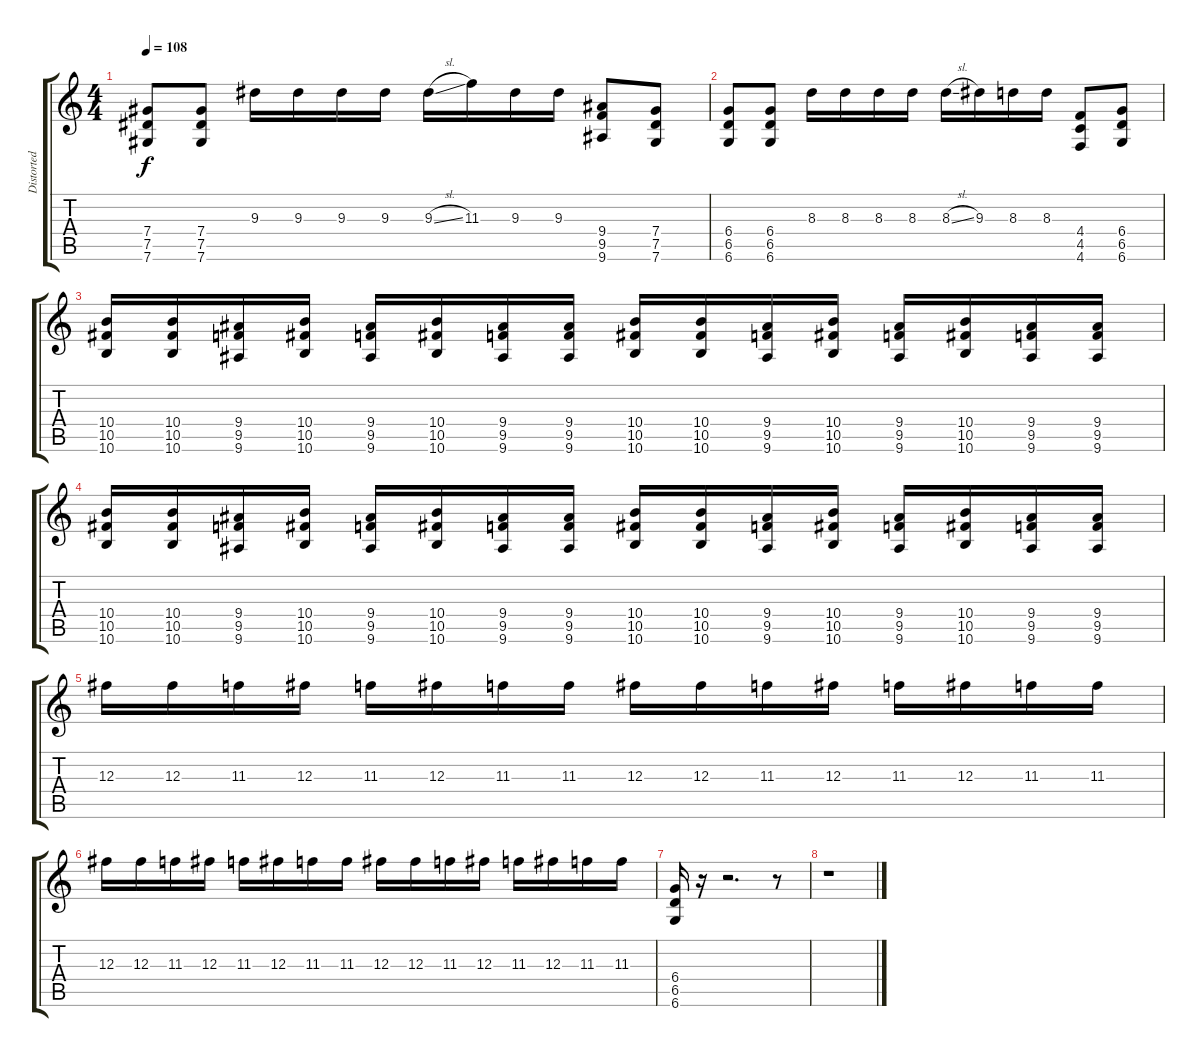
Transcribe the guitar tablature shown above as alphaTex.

\track ("Distorted 2" "Distorted ") {instrument distortionguitar}
\staff {score tabs}
\tuning (Eb4 Bb3 Gb3 Db3 Ab2 Db2) {hide}
\ts (4 4)
\tempo 108
\clef g2
\ks c
(7.4 7.5 7.6).8{dy f} (7.4 7.5 7.6).8 9.3.16 9.3.16 9.3.16 9.3.16 9.3{sl}.16 11.3.16 9.3.16 9.3.16 (9.4 9.5 9.6).8 (7.4 7.5 7.6).8 |
(6.4 6.5 6.6).8 (6.4 6.5 6.6).8 8.3.16 8.3.16 8.3.16 8.3.16 8.3{sl}.16 9.3.16 8.3.16 8.3.16 (4.4 4.5 4.6).8 (6.4 6.5 6.6).8 |
(10.4 10.5 10.6).16 (10.4 10.5 10.6).16 (9.4 9.5 9.6).16 (10.4 10.5 10.6).16 (9.4 9.5 9.6).16 (10.4 10.5 10.6).16 (9.4 9.5 9.6).16 (9.4 9.5 9.6).16 (10.4 10.5 10.6).16 (10.4 10.5 10.6).16 (9.4 9.5 9.6).16 (10.4 10.5 10.6).16 (9.4 9.5 9.6).16 (10.4 10.5 10.6).16 (9.4 9.5 9.6).16 (9.4 9.5 9.6).16 |
(10.4 10.5 10.6).16 (10.4 10.5 10.6).16 (9.4 9.5 9.6).16 (10.4 10.5 10.6).16 (9.4 9.5 9.6).16 (10.4 10.5 10.6).16 (9.4 9.5 9.6).16 (9.4 9.5 9.6).16 (10.4 10.5 10.6).16 (10.4 10.5 10.6).16 (9.4 9.5 9.6).16 (10.4 10.5 10.6).16 (9.4 9.5 9.6).16 (10.4 10.5 10.6).16 (9.4 9.5 9.6).16 (9.4 9.5 9.6).16 |
12.3.16 12.3.16 11.3.16 12.3.16 11.3.16 12.3.16 11.3.16 11.3.16 12.3.16 12.3.16 11.3.16 12.3.16 11.3.16 12.3.16 11.3.16 11.3.16 |
12.3.16 12.3.16 11.3.16 12.3.16 11.3.16 12.3.16 11.3.16 11.3.16 12.3.16 12.3.16 11.3.16 12.3.16 11.3.16 12.3.16 11.3.16 11.3.16 |
(6.4 6.5 6.6).16 r.16 r.2{d} r.8 |
r.1
